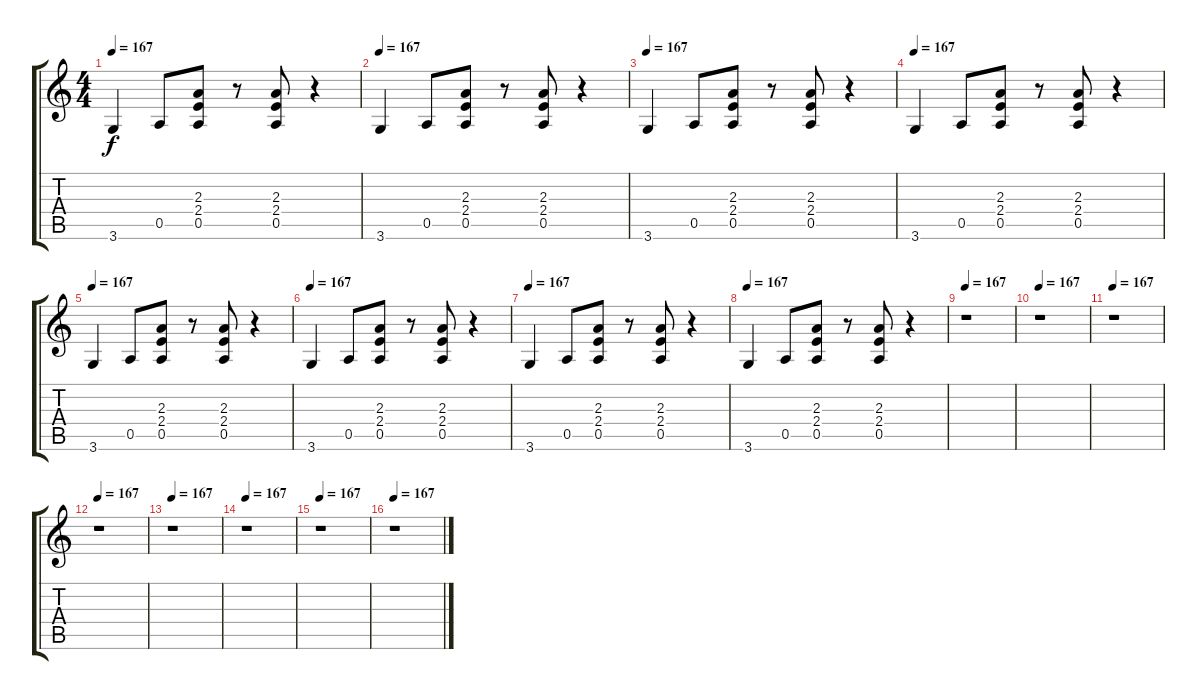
\track "" {instrument acousticguitarsteel}
\staff {score tabs}
\tuning (E4 B3 G3 D3 A2 E2) {hide}
\ts (4 4)
\tempo 167
\clef g2
\ks c
3.6.4{dy f instrument acousticguitarsteel} 0.5.8 (2.3 2.4 0.5).8 r.8 (2.3 2.4 0.5).8 r.4 |
\tempo 167
3.6.4 0.5.8 (2.3 2.4 0.5).8 r.8 (2.3 2.4 0.5).8 r.4 |
\tempo 167
3.6.4 0.5.8 (2.3 2.4 0.5).8 r.8 (2.3 2.4 0.5).8 r.4 |
\tempo 167
3.6.4 0.5.8 (2.3 2.4 0.5).8 r.8 (2.3 2.4 0.5).8 r.4 |
\tempo 167
3.6.4 0.5.8 (2.3 2.4 0.5).8 r.8 (2.3 2.4 0.5).8 r.4 |
\tempo 167
3.6.4 0.5.8 (2.3 2.4 0.5).8 r.8 (2.3 2.4 0.5).8 r.4 |
\tempo 167
3.6.4 0.5.8 (2.3 2.4 0.5).8 r.8 (2.3 2.4 0.5).8 r.4 |
\tempo 167
3.6.4 0.5.8 (2.3 2.4 0.5).8 r.8 (2.3 2.4 0.5).8 r.4 |
\tempo 167
r.1 |
\tempo 167
r.1 |
\tempo 167
r.1 |
\tempo 167
r.1 |
\tempo 167
r.1 |
\tempo 167
r.1 |
\tempo 167
r.1 |
\tempo 167
r.1
